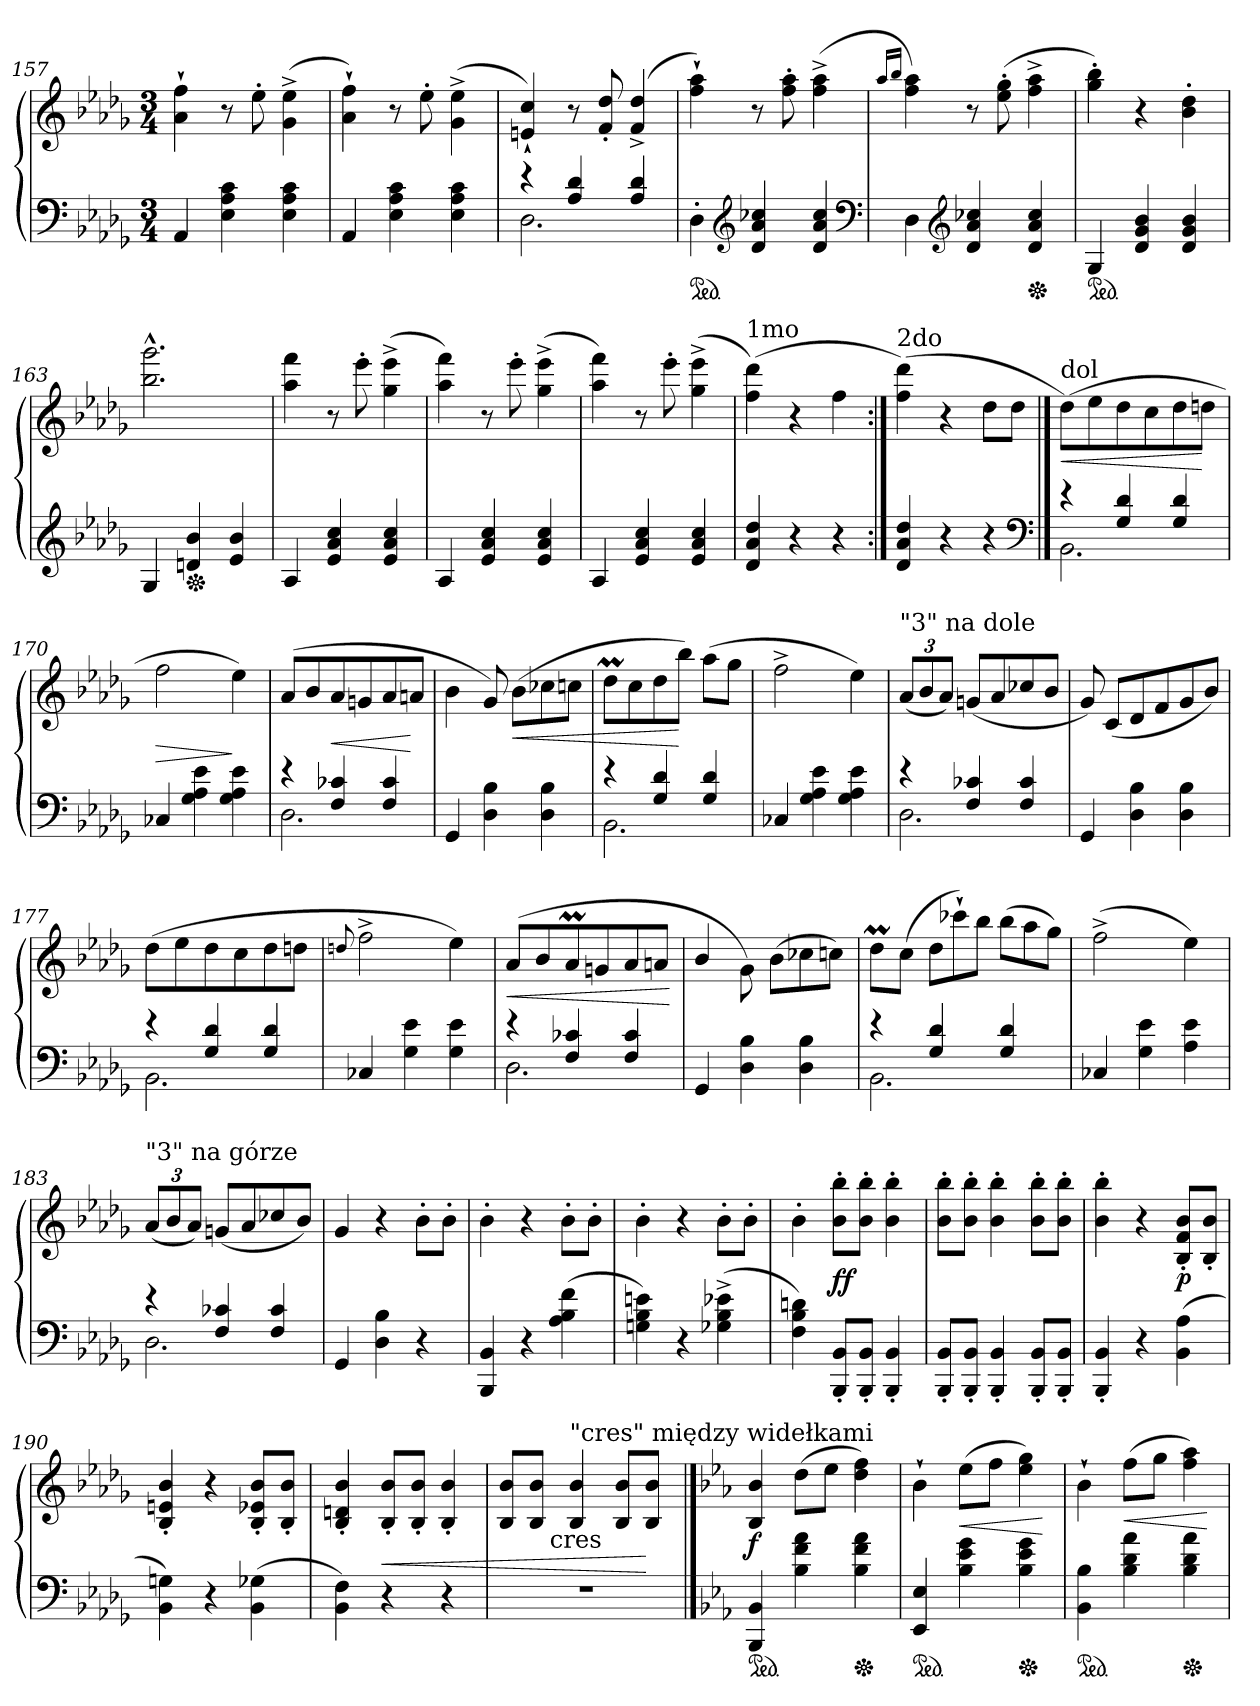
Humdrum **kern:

**kern	**kern	**dynam
*part1	*part1	*part1
*staff2	*staff1	*staff1/2
*clefF4	*clefG2	*
*k[b-e-a-d-g-]	*k[b-e-a-d-g-]	*
*M3/4	*M3/4	*
=157	=157	=157
4AA-	4a-` 4ff`	.
4E- 4A- 4c	8r	.
.	8ee-'	.
4E- 4A- 4c	(4g-^ 4ee-^	.
=158	=158	=158
4AA-	4a-` 4ff`)	.
4E- 4A- 4c	8r	.
.	8ee-'\	.
4E- 4A- 4c	(4g-^ 4ee-^	.
=159	=159	=159
*^	*	*
4re	2.D-	4en` 4cc`)	.
4A- 4d-	.	8r	.
.	.	8f' 8dd-'	.
4A- 4d-	.	(4f^ 4dd-^	.
*v	*v	*	*
=160	=160	=160
*ped	*	*
4D-'	4ff` 4aa-`)	.
*clefG2	*	*
4d- 4a- 4cc-X	8r	.
.	8ff' 8aa-'	.
4d- 4a- 4cc-	(4ff^< 4aa-^<	.
*clefF4	*	*
=161	=161	=161
.	16qqaa-/LL	.
.	16qqbb-/JJ	.
4D-	4ff 4aa-)	.
*clefG2	*	*
4d- 4a- 4cc-X	8r	.
.	(8ee-' 8gg-'	.
*Xped	*	*
4d- 4a- 4cc-	4ff^< 4aa-^<	.
=162	=162	=162
*ped	*	*
4G-	4gg-' 4bb-')	.
4d- 4g- 4b-	4r	.
4d- 4g- 4b-	4b-' 4dd-'	.
=163	=163	=163
4G-	2.bb-^^ 2.ggg-^^	.
*Xped	*	*
4dn 4b-	.	.
4e- 4b-	.	.
=164	=164	=164
4A-	4aa- 4fff	.
4e- 4a- 4cc	8r	.
.	8eee-'	.
4e- 4a- 4cc	(4gg-^< 4eee-^<	.
=165	=165	=165
4A-	4aa- 4fff)	.
4e- 4a- 4cc	8r	.
.	8eee-'	.
4e- 4a- 4cc	(4gg-^< 4eee-^<	.
=166	=166	=166
4A-	4aa- 4fff)	.
4e- 4a- 4cc	8r	.
.	8eee-'	.
4e- 4a- 4cc	(4gg-^< 4eee-^<	.
=167	=167	=167
!	!LO:TX:a:t=1mo	!
4d- 4a- 4dd-	(4ff\ 4ddd-\)	.
4r	4r	.
4r	4ff	.
=168:|!	=168:|!	=168:|!
!	!LO:TX:a:t=2do	!
4d- 4a- 4dd-	(4ff 4ddd-)	.
4r	4r	.
4r	8dd-L	.
.	8dd-J	.
*clefF4	*	*
==169	==169	==169
*^	*	*
!	!	!LO:TX:a:t=dol	!
4re	2.BB-	(8dd-L)	<
.	.	8ee-	.
4G- 4d-	.	8dd-	.
.	.	8cc	.
4G- 4d-	.	8dd-	.
.	.	8ddnJ	[
*v	*v	*	*
=170	=170	=170
4C-X	2ff	>
4G- 4A- 4e-	.	.
4G- 4A- 4e-	4ee-)	]
=171	=171	=171
*^	*	*
4re	2.D-	(8a-L	.
.	.	8b-	.
4F 4c-X	.	8a-	<
.	.	8gn	.
4F 4c-	.	8a-	.
.	.	8anJ	[
*v	*v	*	*
=172	=172	=172
4GG-	4b-	.
4D- 4B-	8g-)	.
.	(>8b-L	<
4D- 4B-	8cc-X	.
.	8ccnJ	.
=173	=173	=173
*^	*	*
4re	2.BB-	8dd-ML	.
.	.	8cc	.
4G- 4d-	.	8dd-	.
.	.	8bb-J)	[
4G- 4d-	.	(8aa-L	.
.	.	8gg-J	.
*v	*v	*	*
=174	=174	=174
4C-X	2ff^<	.
4G- 4A- 4e-	.	.
4G- 4A- 4e-	4ee-)	.
=175	=175	=175
*^	*	*
!	!	!LO:TX:a:t="3" na dole	!
4re	2.D-	(<12a-L	.
.	.	12b-	.
.	.	12a-J)	.
4F 4c-X	.	(8gnL	.
.	.	8a-	.
4F 4c-	.	8cc-X	.
.	.	8b-J	.
*v	*v	*	*
=176	=176	=176
4GG-	8g-)	.
.	(<8cL	.
4D- 4B-	8d-	.
.	8f	.
4D- 4B-	8g-	.
.	8b-J)	.
=177	=177	=177
*^	*	*
4re	2.BB-	(8dd-L	.
.	.	8ee-	.
4G- 4d-	.	8dd-	.
.	.	8cc	.
4G- 4d-	.	8dd-	.
.	.	8ddnJ	.
*v	*v	*	*
=178	=178	=178
.	8qqddn/	.
4C-X	2ff^<	.
4G- 4e-	.	.
4G- 4e-	4ee-)	.
=179	=179	=179
*^	*	*
4re	2.D-	(8a-L	<
.	.	8b-	.
4F 4c-X	.	8a-M	.
.	.	8gn	.
4F 4c-	.	8a-	.
.	.	8anJ	.
*v	*v	*	*
.	.	[
=180	=180	=180
4GG-	4b-/	.
4D- 4B-	8g-\)	.
.	(8b-L	.
4D- 4B-	8cc-X	.
.	8ccnJ)	.
=181	=181	=181
*^	*	*
4re	2.BB-	8dd-ML	.
.	.	(8ccJ	.
*	*	*Xtuplet	*
4G- 4d-	.	12dd-L	.
.	.	12ccc-X`)	.
.	.	12bb-J	.
4G- 4d-	.	(12bb-L	.
.	.	12aa-	.
.	.	12gg-J)	.
*v	*v	*	*
=182	=182	=182
4C-X	(2ff^<	.
4G- 4e-	.	.
4A- 4e-	4ee-)	.
=183	=183	=183
*^	*	*
*	*	*tuplet	*
!	!	!LO:TX:a:t="3" na górze	!
4re	2.D-	(12a-L	.
.	.	12b-	.
.	.	12a-J)	.
4F 4c-X	.	(8gnL	.
.	.	8a-	.
4F 4c-	.	8cc-X	.
.	.	8b-J)	.
*v	*v	*	*
=184	=184	=184
4GG-	4g-	.
4D- 4B-	4r	.
4r	8b-'L	.
.	8b-'J	.
=185	=185	=185
4BBB- 4BB-	4b-'	.
4r	4r	.
(4A- 4B- 4f	8b-'L	.
.	8b-'J	.
=186	=186	=186
4Gn 4B- 4en)	4b-'	.
4r	4r	.
(4G-X^< 4B-^< 4e-X^<	8b-'L	.
.	8b-'J	.
=187	=187	=187
4F 4B- 4dn)	4b-'	.
8BBB-' 8BB-'L	8b-' 8bb-'L	ff
8BBB-' 8BB-'J	8b-' 8bb-'J	.
4BBB-' 4BB-'	4b-' 4bb-'	.
=188	=188	=188
8BBB-' 8BB-'L	8b-' 8bb-'L	.
8BBB-' 8BB-'J	8b-' 8bb-'J	.
4BBB-' 4BB-'	4b-' 4bb-'	.
8BBB-' 8BB-'L	8b-' 8bb-'L	.
8BBB-' 8BB-'J	8b-' 8bb-'J	.
=189	=189	=189
4BBB-' 4BB-'	4b-' 4bb-'	.
4r	4r	.
(4BB- 4A-	8B-' 8f' 8b-'L	p
.	8B-' 8b-'J	.
=190	=190	=190
4BB- 4Gn)	4B-' 4en' 4b-'	.
4r	4r	.
(4BB- 4G-X	8B-' 8e-X' 8b-'L	.
.	8B-' 8b-'J	.
=191	=191	=191
4BB- 4F)	4B-' 4dn' 4b-'	.
4r	8B-' 8b-'L	<
.	8B-' 8b-'J	.
4r	4B-' 4b-'	.
=192	=192	=192
*	*^	*
2.rF	8B- 8b-L	8.ryy	.
.	8B- 8b-J	.	.
!	!	!LO:TX:c:t=cres	!
.	.	2ryy	.
!	!LO:TX:a:t="cres" między widełkami	!	!
.	4B- 4b-	.	.
.	8B- 8b-L	.	.
.	8B- 8b-J	.	[
.	.	16ryy	.
*	*v	*v	*
==193	==193	==193
*k[b-e-a-]	*k[b-e-a-]	*
*ped	*	*
4BBB- 4BB-	4B- 4b-	f
4B- 4f 4a-	(8ddL	.
.	8ee-J	.
*Xped	*	*
4B- 4f 4a-	4dd 4ff)	.
=194	=194	=194
*ped	*	*
4EE- 4E-	4b-`	.
4B- 4e- 4g	(8ee-L	<
.	8ffJ	.
*Xped	*	*
4B- 4e- 4g	4ee- 4gg)	.
.	.	[
=195	=195	=195
*ped	*	*
4BB- 4B-	4b-`	.
4B- 4d 4a-	(8ffL	<
.	8ggJ	.
*Xped	*	*
4B- 4d 4a-	4ff 4aa-)	.
.	.	[
=	=	=
*-	*-	*-
